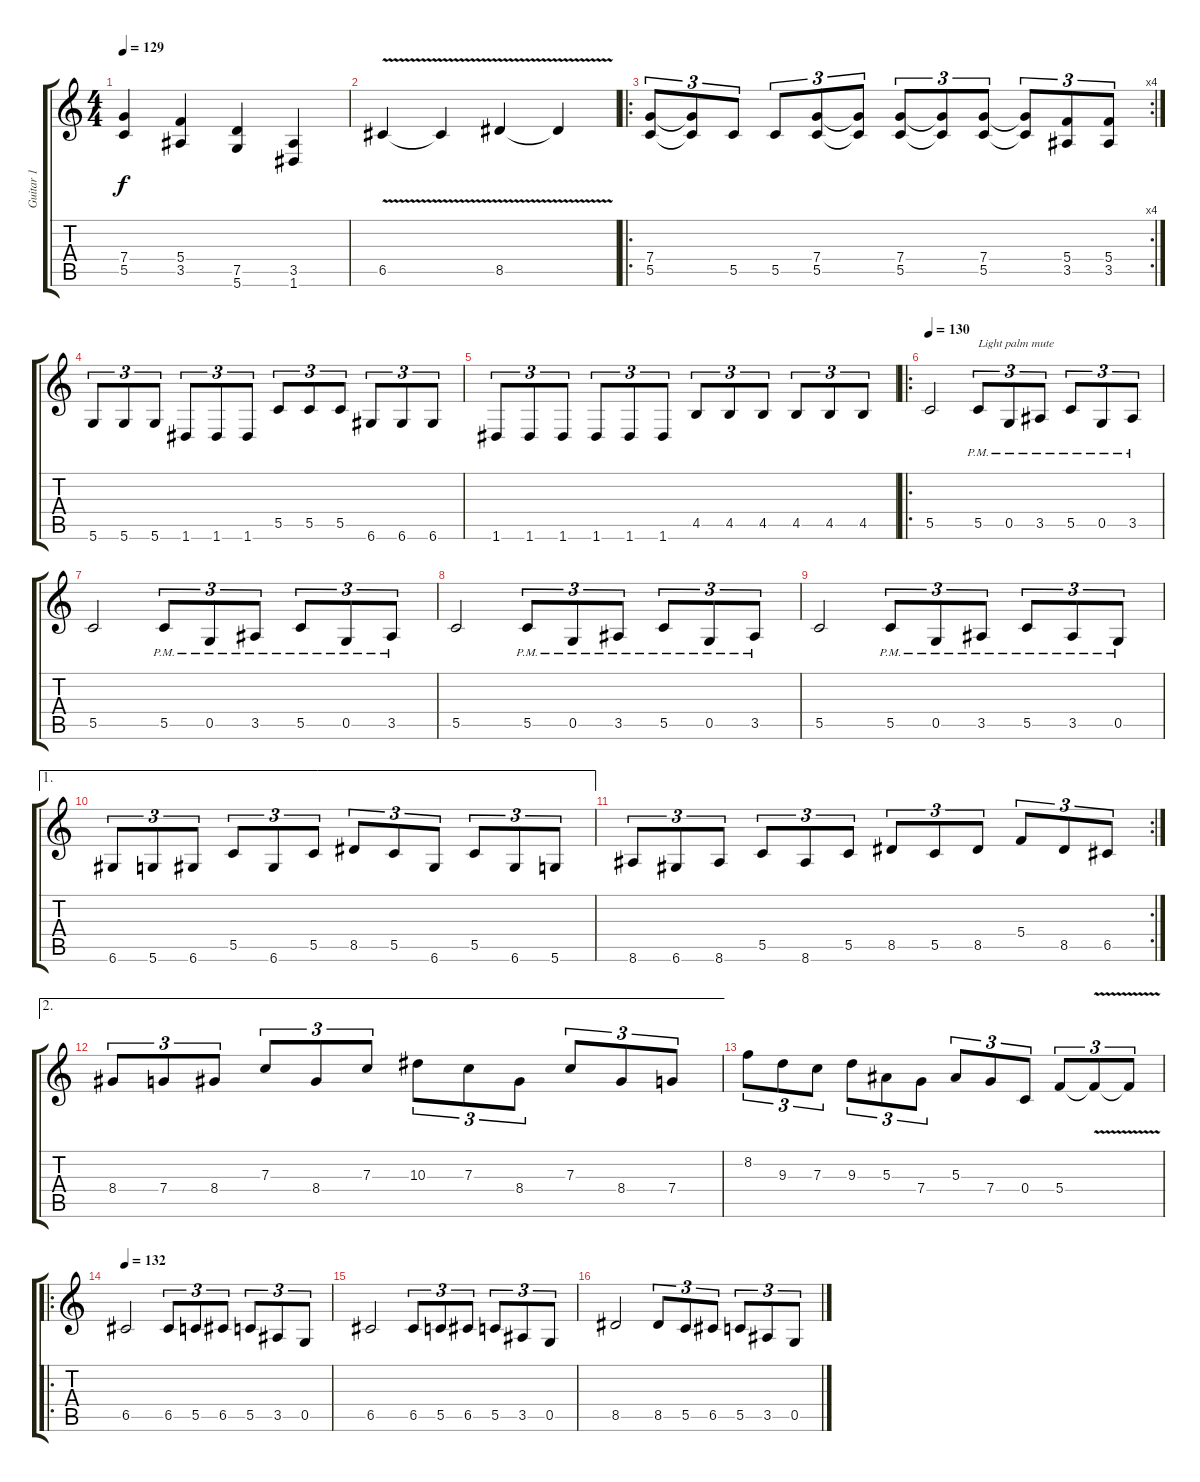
\track ("Guitar 1" "Guitar 1") {instrument distortionguitar}
\staff {score tabs}
\tuning (D4 A3 F3 C3 G2 D2) {hide}
\ts (4 4)
\tempo 129
\clef g2
\ks c
(7.4 5.5).4{dy f} (5.4 3.5).4 (7.5 5.6).4 (3.5 1.6).4 |
6.5{v}.4 6.5{v t}.4 8.5{v}.4 8.5{v t}.4 |
\ro
\rc 4
(7.4 5.5).8{tu (3 2)} (7.4{t} 5.5{t}).8{tu (3 2)} 5.5.8{tu (3 2)} 5.5.8{tu (3 2)} (7.4 5.5).8{tu (3 2)} (7.4{t} 5.5{t}).8{tu (3 2)} (7.4 5.5).8{tu (3 2)} (7.4{t} 5.5{t}).8{tu (3 2)} (7.4 5.5).8{tu (3 2)} (7.4{t} 5.5{t}).8{tu (3 2)} (5.4 3.5).8{tu (3 2)} (5.4 3.5).8{tu (3 2)} |
5.6.8{tu (3 2)} 5.6.8{tu (3 2)} 5.6.8{tu (3 2)} 1.6.8{tu (3 2)} 1.6.8{tu (3 2)} 1.6.8{tu (3 2)} 5.5.8{tu (3 2)} 5.5.8{tu (3 2)} 5.5.8{tu (3 2)} 6.6.8{tu (3 2)} 6.6.8{tu (3 2)} 6.6.8{tu (3 2)} |
1.6.8{tu (3 2)} 1.6.8{tu (3 2)} 1.6.8{tu (3 2)} 1.6.8{tu (3 2)} 1.6.8{tu (3 2)} 1.6.8{tu (3 2)} 4.5.8{tu (3 2)} 4.5.8{tu (3 2)} 4.5.8{tu (3 2)} 4.5.8{tu (3 2)} 4.5.8{tu (3 2)} 4.5.8{tu (3 2)} |
\ro
\tempo 130
5.5.2 5.5{pm}.8{tu (3 2) txt "Light palm mute"} 0.5{pm}.8{tu (3 2)} 3.5{pm}.8{tu (3 2)} 5.5{pm}.8{tu (3 2)} 0.5{pm}.8{tu (3 2)} 3.5{pm}.8{tu (3 2)} |
5.5.2 5.5{pm}.8{tu (3 2)} 0.5{pm}.8{tu (3 2)} 3.5{pm}.8{tu (3 2)} 5.5{pm}.8{tu (3 2)} 0.5{pm}.8{tu (3 2)} 3.5{pm}.8{tu (3 2)} |
5.5.2 5.5{pm}.8{tu (3 2)} 0.5{pm}.8{tu (3 2)} 3.5{pm}.8{tu (3 2)} 5.5{pm}.8{tu (3 2)} 0.5{pm}.8{tu (3 2)} 3.5{pm}.8{tu (3 2)} |
5.5.2 5.5{pm}.8{tu (3 2)} 0.5{pm}.8{tu (3 2)} 3.5{pm}.8{tu (3 2)} 5.5{pm}.8{tu (3 2)} 3.5{pm}.8{tu (3 2)} 0.5{pm}.8{tu (3 2)} |
\ae 1
6.6.8{tu (3 2)} 5.6.8{tu (3 2)} 6.6.8{tu (3 2)} 5.5.8{tu (3 2)} 6.6.8{tu (3 2)} 5.5.8{tu (3 2)} 8.5.8{tu (3 2)} 5.5.8{tu (3 2)} 6.6.8{tu (3 2)} 5.5.8{tu (3 2)} 6.6.8{tu (3 2)} 5.6.8{tu (3 2)} |
\rc 2
8.6.8{tu (3 2)} 6.6.8{tu (3 2)} 8.6.8{tu (3 2)} 5.5.8{tu (3 2)} 8.6.8{tu (3 2)} 5.5.8{tu (3 2)} 8.5.8{tu (3 2)} 5.5.8{tu (3 2)} 8.5.8{tu (3 2)} 5.4.8{tu (3 2)} 8.5.8{tu (3 2)} 6.5.8{tu (3 2)} |
\ae 2
8.4.8{tu (3 2)} 7.4.8{tu (3 2)} 8.4.8{tu (3 2)} 7.3.8{tu (3 2)} 8.4.8{tu (3 2)} 7.3.8{tu (3 2)} 10.3.8{tu (3 2)} 7.3.8{tu (3 2)} 8.4.8{tu (3 2)} 7.3.8{tu (3 2)} 8.4.8{tu (3 2)} 7.4.8{tu (3 2)} |
8.2.8{tu (3 2)} 9.3.8{tu (3 2)} 7.3.8{tu (3 2)} 9.3.8{tu (3 2)} 5.3.8{tu (3 2)} 7.4.8{tu (3 2)} 5.3.8{tu (3 2)} 7.4.8{tu (3 2)} 0.4.8{tu (3 2)} 5.4.8{tu (3 2)} 5.4{v t}.8{tu (3 2)} 5.4{v t}.8{tu (3 2)} |
\ro
\tempo 132
6.5.2 6.5.8{tu (3 2)} 5.5.8{tu (3 2)} 6.5.8{tu (3 2)} 5.5.8{tu (3 2)} 3.5.8{tu (3 2)} 0.5.8{tu (3 2)} |
6.5.2 6.5.8{tu (3 2)} 5.5.8{tu (3 2)} 6.5.8{tu (3 2)} 5.5.8{tu (3 2)} 3.5.8{tu (3 2)} 0.5.8{tu (3 2)} |
8.5.2 8.5.8{tu (3 2)} 5.5.8{tu (3 2)} 6.5.8{tu (3 2)} 5.5.8{tu (3 2)} 3.5.8{tu (3 2)} 0.5.8{tu (3 2)}
